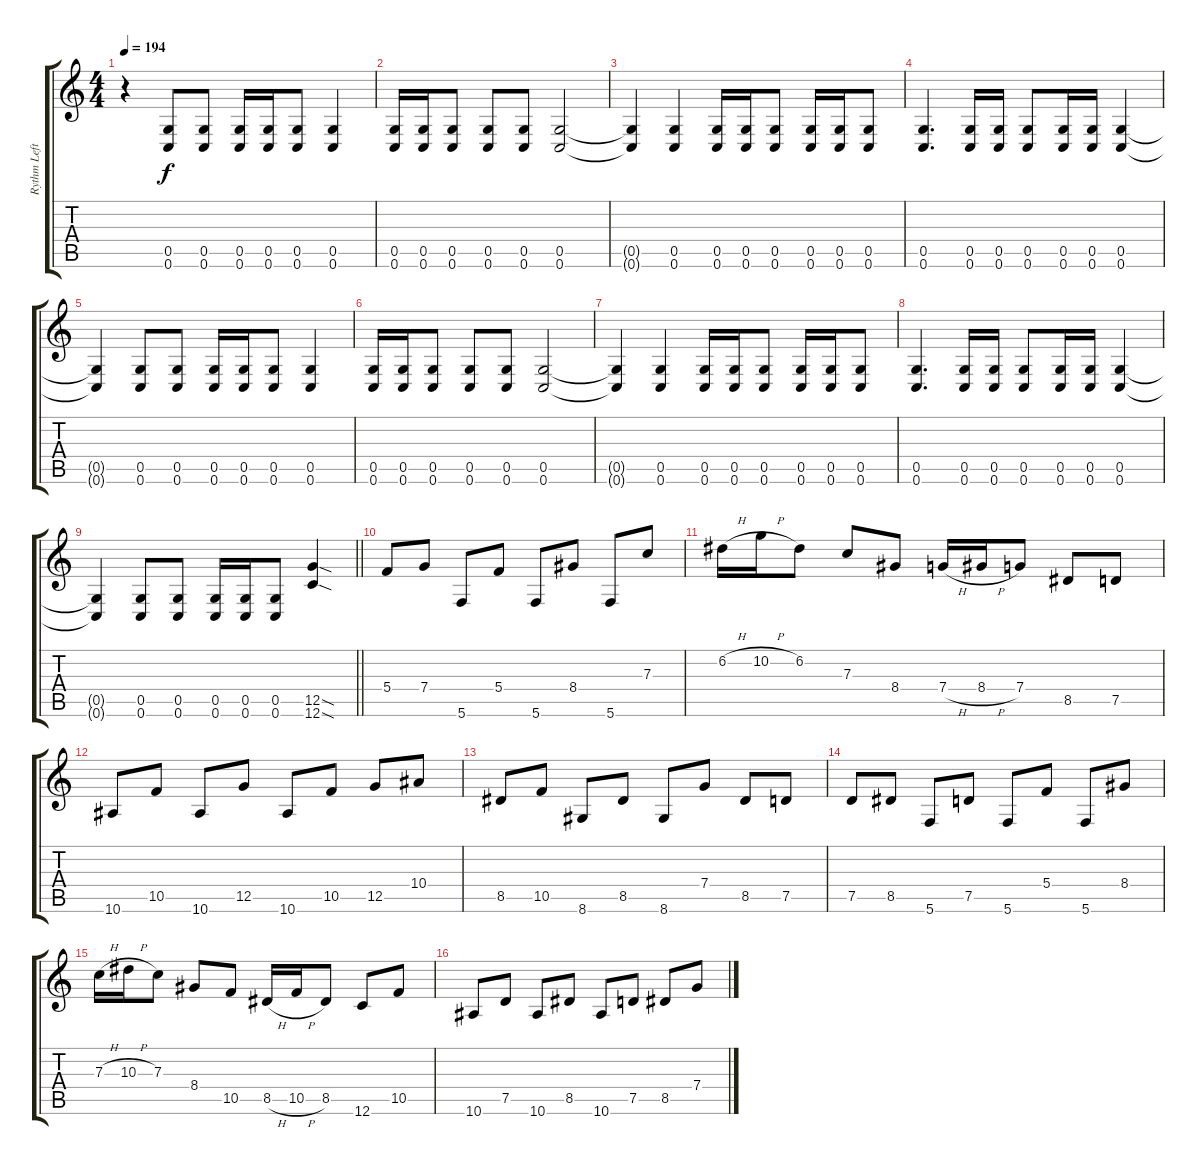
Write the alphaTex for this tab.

\track ("Rythm Left" "Rythm Left") {instrument distortionguitar}
\staff {score tabs}
\tuning (D4 A3 F3 C3 G2 C2) {hide}
\ts (4 4)
\tempo 194
\clef g2
\ks c
r.4{dy f} (0.5 0.6).8 (0.5 0.6).8 (0.5 0.6).16 (0.5 0.6).16 (0.5 0.6).8 (0.5 0.6).4 |
(0.5 0.6).16 (0.5 0.6).16 (0.5 0.6).8 (0.5 0.6).8 (0.5 0.6).8 (0.5 0.6).2 |
(0.5{t} 0.6{t}).4 (0.5 0.6).4 (0.5 0.6).16 (0.5 0.6).16 (0.5 0.6).8 (0.5 0.6).16 (0.5 0.6).16 (0.5 0.6).8 |
(0.5 0.6).4{d} (0.5 0.6).16 (0.5 0.6).16 (0.5 0.6).8 (0.5 0.6).16 (0.5 0.6).16 (0.5 0.6).4 |
(0.5{t} 0.6{t}).4 (0.5 0.6).8 (0.5 0.6).8 (0.5 0.6).16 (0.5 0.6).16 (0.5 0.6).8 (0.5 0.6).4 |
(0.5 0.6).16 (0.5 0.6).16 (0.5 0.6).8 (0.5 0.6).8 (0.5 0.6).8 (0.5 0.6).2 |
(0.5{t} 0.6{t}).4 (0.5 0.6).4 (0.5 0.6).16 (0.5 0.6).16 (0.5 0.6).8 (0.5 0.6).16 (0.5 0.6).16 (0.5 0.6).8 |
(0.5 0.6).4{d} (0.5 0.6).16 (0.5 0.6).16 (0.5 0.6).8 (0.5 0.6).16 (0.5 0.6).16 (0.5 0.6).4 |
\barLineRight lightlight
(0.5{t} 0.6{t}).4 (0.5 0.6).8 (0.5 0.6).8 (0.5 0.6).16 (0.5 0.6).16 (0.5 0.6).8 (12.5{sod} 12.6{sod}).4 |
\section ("" "")
5.4.8 7.4.8 5.6.8 5.4.8 5.6.8 8.4.8 5.6.8 7.3.8 |
6.2{h}.16 10.2{h}.16 6.2.8 7.3.8 8.4.8 7.4{h}.16 8.4{h}.16 7.4.8 8.5.8 7.5.8 |
10.6.8 10.5.8 10.6.8 12.5.8 10.6.8 10.5.8 12.5.8 10.4.8 |
8.5.8 10.5.8 8.6.8 8.5.8 8.6.8 7.4.8 8.5.8 7.5.8 |
7.5.8 8.5.8 5.6.8 7.5.8 5.6.8 5.4.8 5.6.8 8.4.8 |
7.3{h}.16 10.3{h}.16 7.3.8 8.4.8 10.5.8 8.5{h}.16 10.5{h}.16 8.5.8 12.6.8 10.5.8 |
10.6.8 7.5.8 10.6.8 8.5.8 10.6.8 7.5.8 8.5.8 7.4.8
